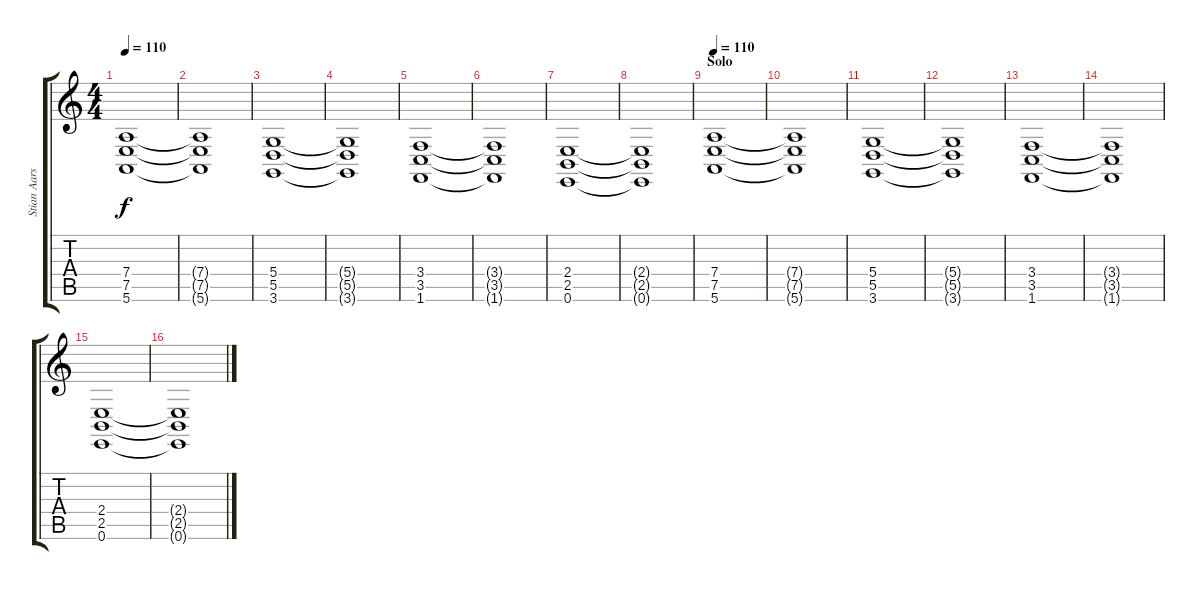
\track ("Stian Aarstad" "Stian Aars") {instrument pad2warm}
\staff {score tabs}
\tuning (E4 B3 G3 D3 A2 E2) {hide}
\ts (4 4)
\tempo 110
\clef g2
\ks c
(7.4 7.5 5.6).1{dy f volume 16} |
(7.4{t} 7.5{t} 5.6{t}).1 |
(5.4 5.5 3.6).1 |
(5.4{t} 5.5{t} 3.6{t}).1 |
(3.4 3.5 1.6).1 |
(3.4{t} 3.5{t} 1.6{t}).1 |
(2.4 2.5 0.6).1 |
(2.4{t} 2.5{t} 0.6{t}).1 |
\section ("" "Solo")
\tempo 110
(7.4 7.5 5.6).1{volume 16} |
(7.4{t} 7.5{t} 5.6{t}).1 |
(5.4 5.5 3.6).1 |
(5.4{t} 5.5{t} 3.6{t}).1 |
(3.4 3.5 1.6).1 |
(3.4{t} 3.5{t} 1.6{t}).1 |
(2.4 2.5 0.6).1 |
(2.4{t} 2.5{t} 0.6{t}).1
